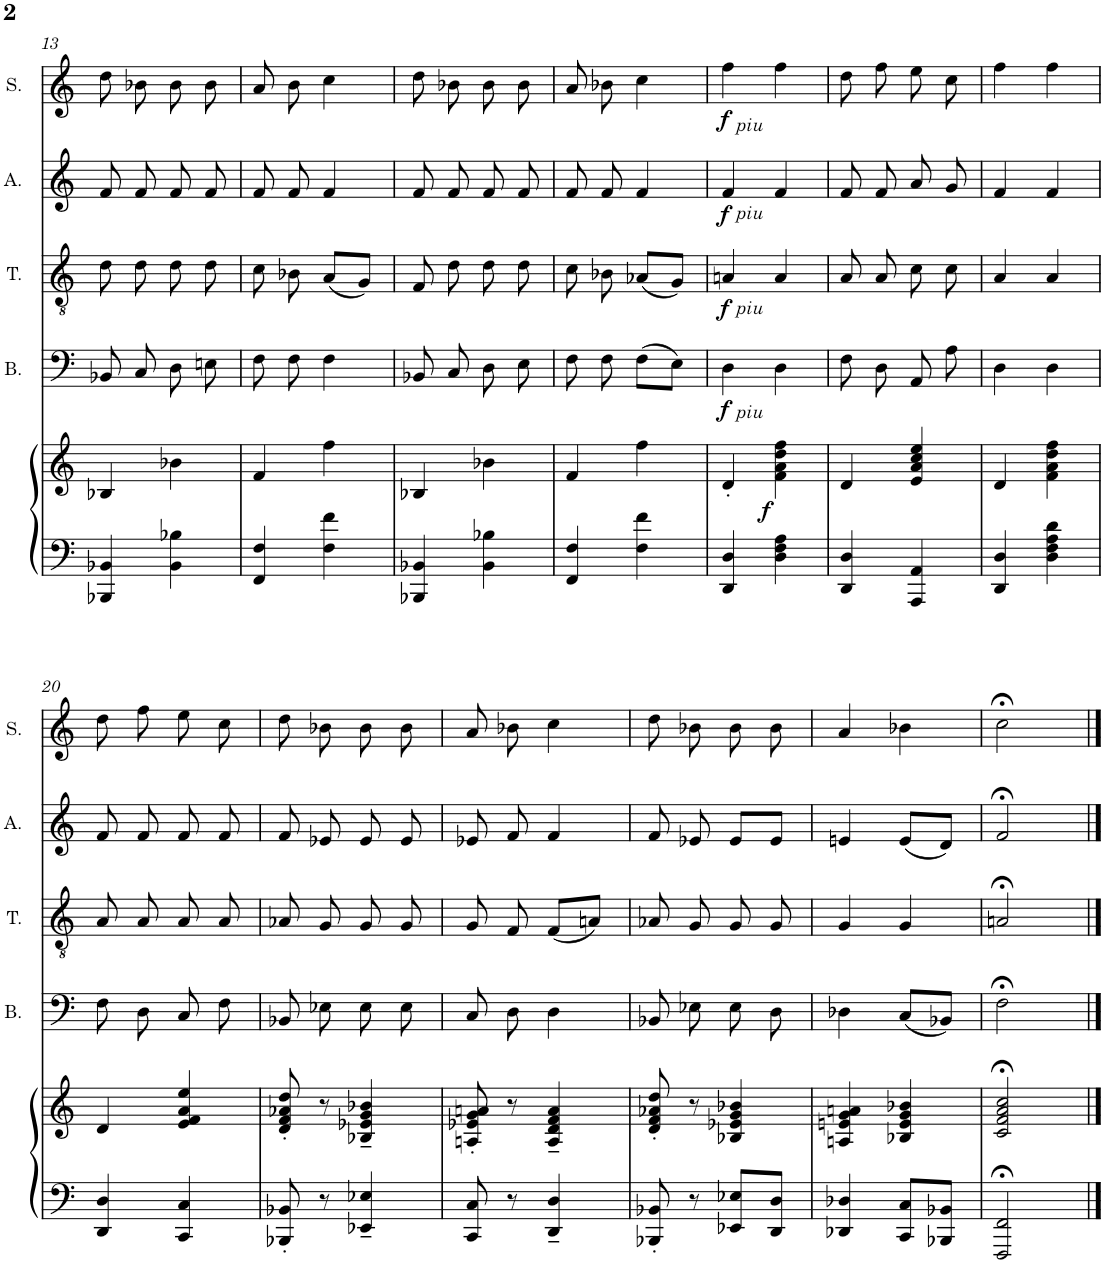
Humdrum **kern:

**kern	**kern	**dynam	**kern	**dynam	**kern	**dynam	**kern	**dynam	**kern	**dynam
*part5	*part5	*part5	*part4	*part4	*part3	*part3	*part2	*part2	*part1	*part1
*staff6	*staff5	*staff5/6	*staff4	*staff4	*staff3	*staff3	*staff2	*staff2	*staff1	*staff1
*I"Piano	*	*	*I"Basse	*	*I"Ténor	*	*I"Alto	*	*I"Soprano	*
*I'Pno	*	*	*I'B.	*	*I'T.	*	*I'A.	*	*I'S.	*
!!LO:PB:g=z
*clefF4	*clefG2	*	*clefF4	*	*clefGv2	*	*clefG2	*	*clefG2	*
*k[]	*k[]	*	*k[]	*	*k[]	*	*k[]	*	*k[]	*
*M2/4	*M2/4	*	*M2/4	*	*M2/4	*	*M2/4	*	*M2/4	*
=13	=13	=13	=13	=13	=13	=13	=13	=13	=13	=13
4BBB-X/ 4BB-X/	4B-X/	.	8BB-X/	.	8d\	.	8f/	.	8dd\L	.
.	.	.	8C/	.	8d\	.	8f/	.	8b-X\J	.
4BB-\ 4B-X\	4b-X\	.	8D\	.	8d\	.	8f/	.	8b-\L	.
.	.	.	8En\	.	8d\	.	8f/	.	8b-\J	.
=14	=14	=14	=14	=14	=14	=14	=14	=14	=14	=14
4FF/ 4F/	4f/	.	8F\	.	8c\	.	8f/	.	8a/L	.
.	.	.	8F\	.	8B-X\	.	8f/	.	8b/J	.
4F\ 4f\	4ff\	.	4F\	.	(<8A/L	.	4f/	.	4cc\	.
.	.	.	.	.	8G/J)	.	.	.	.	.
=15	=15	=15	=15	=15	=15	=15	=15	=15	=15	=15
4BBB-X/ 4BB-X/	4B-X/	.	8BB-X/	.	8F/	.	8f/	.	8dd\L	.
.	.	.	8C/	.	8d\	.	8f/	.	8b-X\J	.
4BB-\ 4B-X\	4b-X\	.	8D\	.	8d\	.	8f/	.	8b-\L	.
.	.	.	8E\	.	8d\	.	8f/	.	8b-\J	.
=16	=16	=16	=16	=16	=16	=16	=16	=16	=16	=16
4FF/ 4F/	4f/	.	8F\	.	8c\	.	8f/	.	8a/L	.
.	.	.	8F\	.	8B-X\	.	8f/	.	8b-X/J	.
4F\ 4f\	4ff\	.	(>8F\L	.	(<8A-X/L	.	4f/	.	4cc\	.
.	.	.	8E\J)	.	8G/J)	.	.	.	.	.
=17	=17	=17	=17	=17	=17	=17	=17	=17	=17	=17
!	!	!	!	!	!	!	!	!	!LO:TX:b:i:t=piu	!
!	!	!	!	!	!	!	!LO:TX:b:i:t=piu	!	!	!
!	!	!	!	!	!LO:TX:b:i:t=piu	!	!	!	!	!
!	!	!	!LO:TX:b:i:t=piu	!	!	!	!	!	!	!
!	!	!	!	!LO:DY:b	!	!LO:DY:b	!	!LO:DY:b	!	!LO:DY:b
4DD/ 4D/	4d'/	.	4D\	f	4An/	f	4f/	f	4ff\	f
!	!	!LO:DY:b	!	!	!	!	!	!	!	!
4D\ 4F\ 4A\	4f\ 4a\ 4dd\ 4ff\	f	4D\	.	4A/	.	4f/	.	4ff\	.
=18	=18	=18	=18	=18	=18	=18	=18	=18	=18	=18
4DD/ 4D/	4d/	.	8F\	.	8A/	.	8f/	.	8dd\L	.
.	.	.	8D\	.	8A/	.	8f/	.	8ff\J	.
4AAA/ 4AA/	4e/ 4a/ 4cc/ 4ee/	.	8AA/	.	8c\	.	8a/	.	8ee\L	.
.	.	.	8A\	.	8c\	.	8g/	.	8cc\J	.
=19	=19	=19	=19	=19	=19	=19	=19	=19	=19	=19
4DD/ 4D/	4d/	.	4D\	.	4A/	.	4f/	.	4ff\	.
4D\ 4F\ 4A\ 4d\	4f\ 4a\ 4dd\ 4ff\	.	4D\	.	4A/	.	4f/	.	4ff\	.
!!LO:LB:g=z
=20	=20	=20	=20	=20	=20	=20	=20	=20	=20	=20
4DD/ 4D/	4d/	.	8F\	.	8A/	.	8f/	.	8dd\L	.
.	.	.	8D\	.	8A/	.	8f/	.	8ff\J	.
4CC/ 4C/	4e/ 4f/ 4a/ 4ee/	.	8C/	.	8A/	.	8f/	.	8ee\L	.
.	.	.	8F\	.	8A/	.	8f/	.	8cc\J	.
=21	=21	=21	=21	=21	=21	=21	=21	=21	=21	=21
8BBB-X/' 8BB-X/'	8d/' 8f/' 8a-X/' 8dd/'	.	8BB-X/	.	8A-X/	.	8f/	.	8dd\L	.
8r	8r	.	8E-X\	.	8G/	.	8e-X/	.	8b-X\J	.
4EE-X/~ 4E-X/~	4B-X/~ 4e-X/~ 4g/~ 4b-X/~	.	8E-\	.	8G/	.	8e-/	.	8b-\L	.
.	.	.	8E-\	.	8G/	.	8e-/	.	8b-\J	.
=22	=22	=22	=22	=22	=22	=22	=22	=22	=22	=22
8CC/ 8C/	8An/' 8e-X/' 8g/' 8an/'	.	8C/	.	8G/	.	8e-X/	.	8a/L	.
8r	8r	.	8D\	.	8F/	.	8f/	.	8b-X/J	.
4DD/~ 4D/~	4A/~ 4d/~ 4f/~ 4a/~	.	4D\	.	(<8F/L	.	4f/	.	4cc\	.
.	.	.	.	.	8An/J)	.	.	.	.	.
=23	=23	=23	=23	=23	=23	=23	=23	=23	=23	=23
8BBB-X/' 8BB-X/'	8d/' 8f/' 8a-X/' 8dd/'	.	8BB-X/	.	8A-X/	.	8f/	.	8dd\L	.
8r	8r	.	8E-X\	.	8G/	.	8e-X/	.	8b-X\J	.
8EE-X/ 8E-X/L	4B-X/ 4e-X/ 4g/ 4b-X/	.	8E-\	.	8G/	.	8e-/L	.	8b-\L	.
8DD/ 8D/J	.	.	8D\	.	8G/	.	8e-/J	.	8b-\J	.
=24	=24	=24	=24	=24	=24	=24	=24	=24	=24	=24
4DD-X/ 4D-X/	4An/ 4en/ 4g/ 4an/	.	4D-X\	.	4G/	.	4en/	.	4a/	.
8CC/ 8C/L	4B-X/ 4e/ 4g/ 4b-X/	.	(<8C/L	.	4G/	.	(<8e/L	.	4b-X\	.
8BBB-X/ 8BB-X/J	.	.	8BB-X/J)	.	.	.	8d/J)	.	.	.
=25	=25	=25	=25	=25	=25	=25	=25	=25	=25	=25
2FFF/;< 2FF/;<	2c/;< 2f/;< 2a/;< 2cc/;<	.	2F;<\	.	2An;</	.	2f;</	.	2cc;<\	.
==	==	==	==	==	==	==	==	==	==	==
*-	*-	*-	*-	*-	*-	*-	*-	*-	*-	*-
